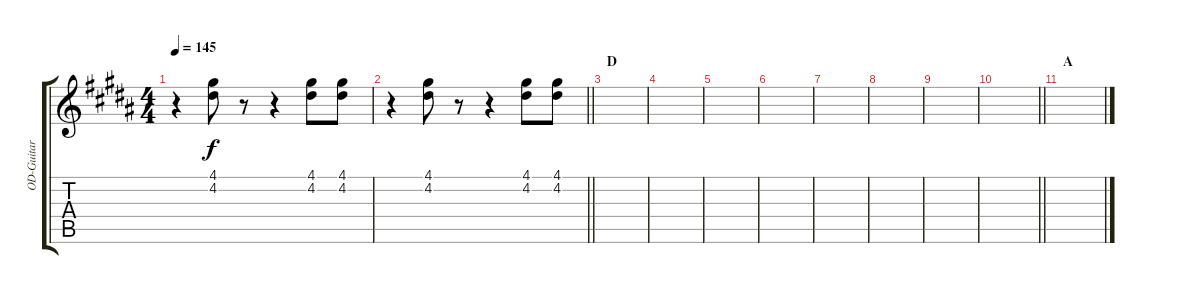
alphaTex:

\track ("OD-Guitar" "OD-Guitar") {instrument overdrivenguitar}
\staff {score tabs}
\tuning (E4 B3 G3 D3 A2 E2) {hide}
\ts (4 4)
\tempo 145
\clef g2
\ks b
r.4{dy f} (4.1 4.2).8 r.8 r.4 (4.1 4.2).8 (4.1 4.2).8 |
\barLineRight lightlight
r.4 (4.1 4.2).8 r.8 r.4 (4.1 4.2).8 (4.1 4.2).8 |
\section ("" "D")
|
|
|
|
|
|
|
\barLineRight lightlight
|
\section ("" "A")
